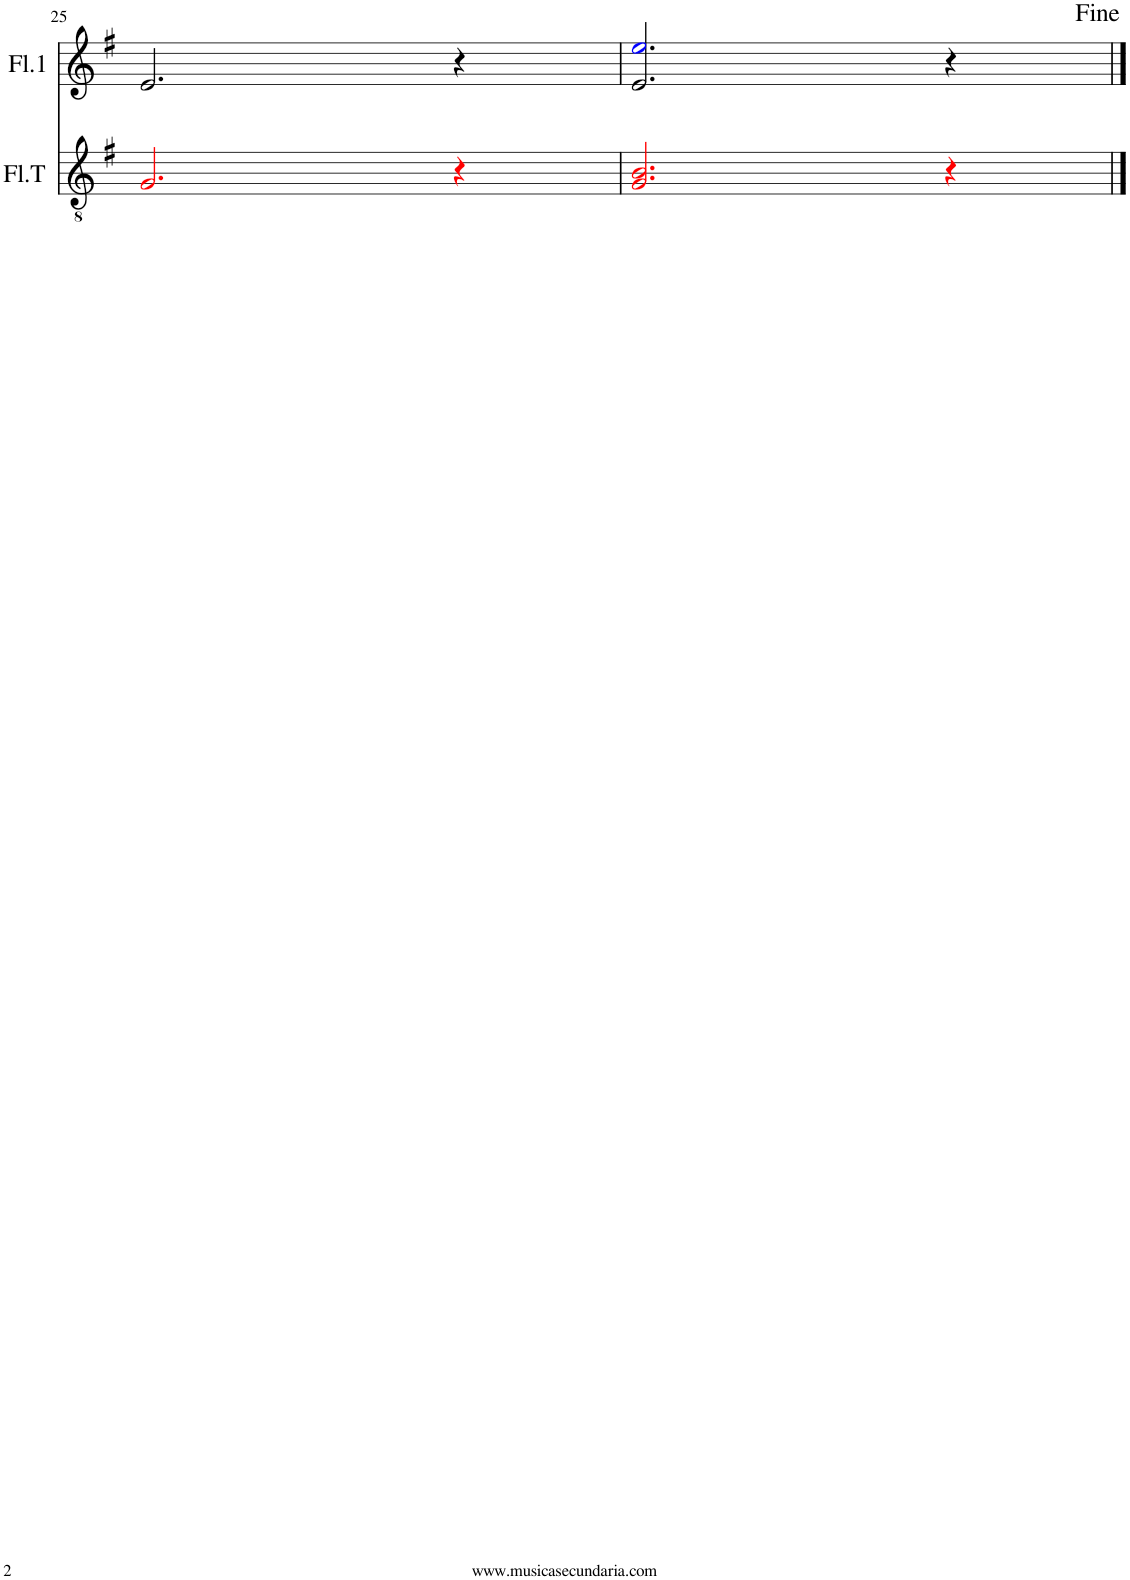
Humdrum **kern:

**kern	**kern
*part2	*part1
*staff2	*staff1
*I"Fl.Tenor	*I"Flauta 1
*I'Fl.T	*I'Fl.1
!!LO:PB:g=z
*clefGv2	*clefG2
*k[f#]	*k[f#]
*M4/4	*M4/4
=25	=25
2.Gi/	2.e/
4r	4r
=26	=26
2.Gi/ 2.Bi/	2.e/ 2.eej/
4r	4r
==	==
*-	*-
